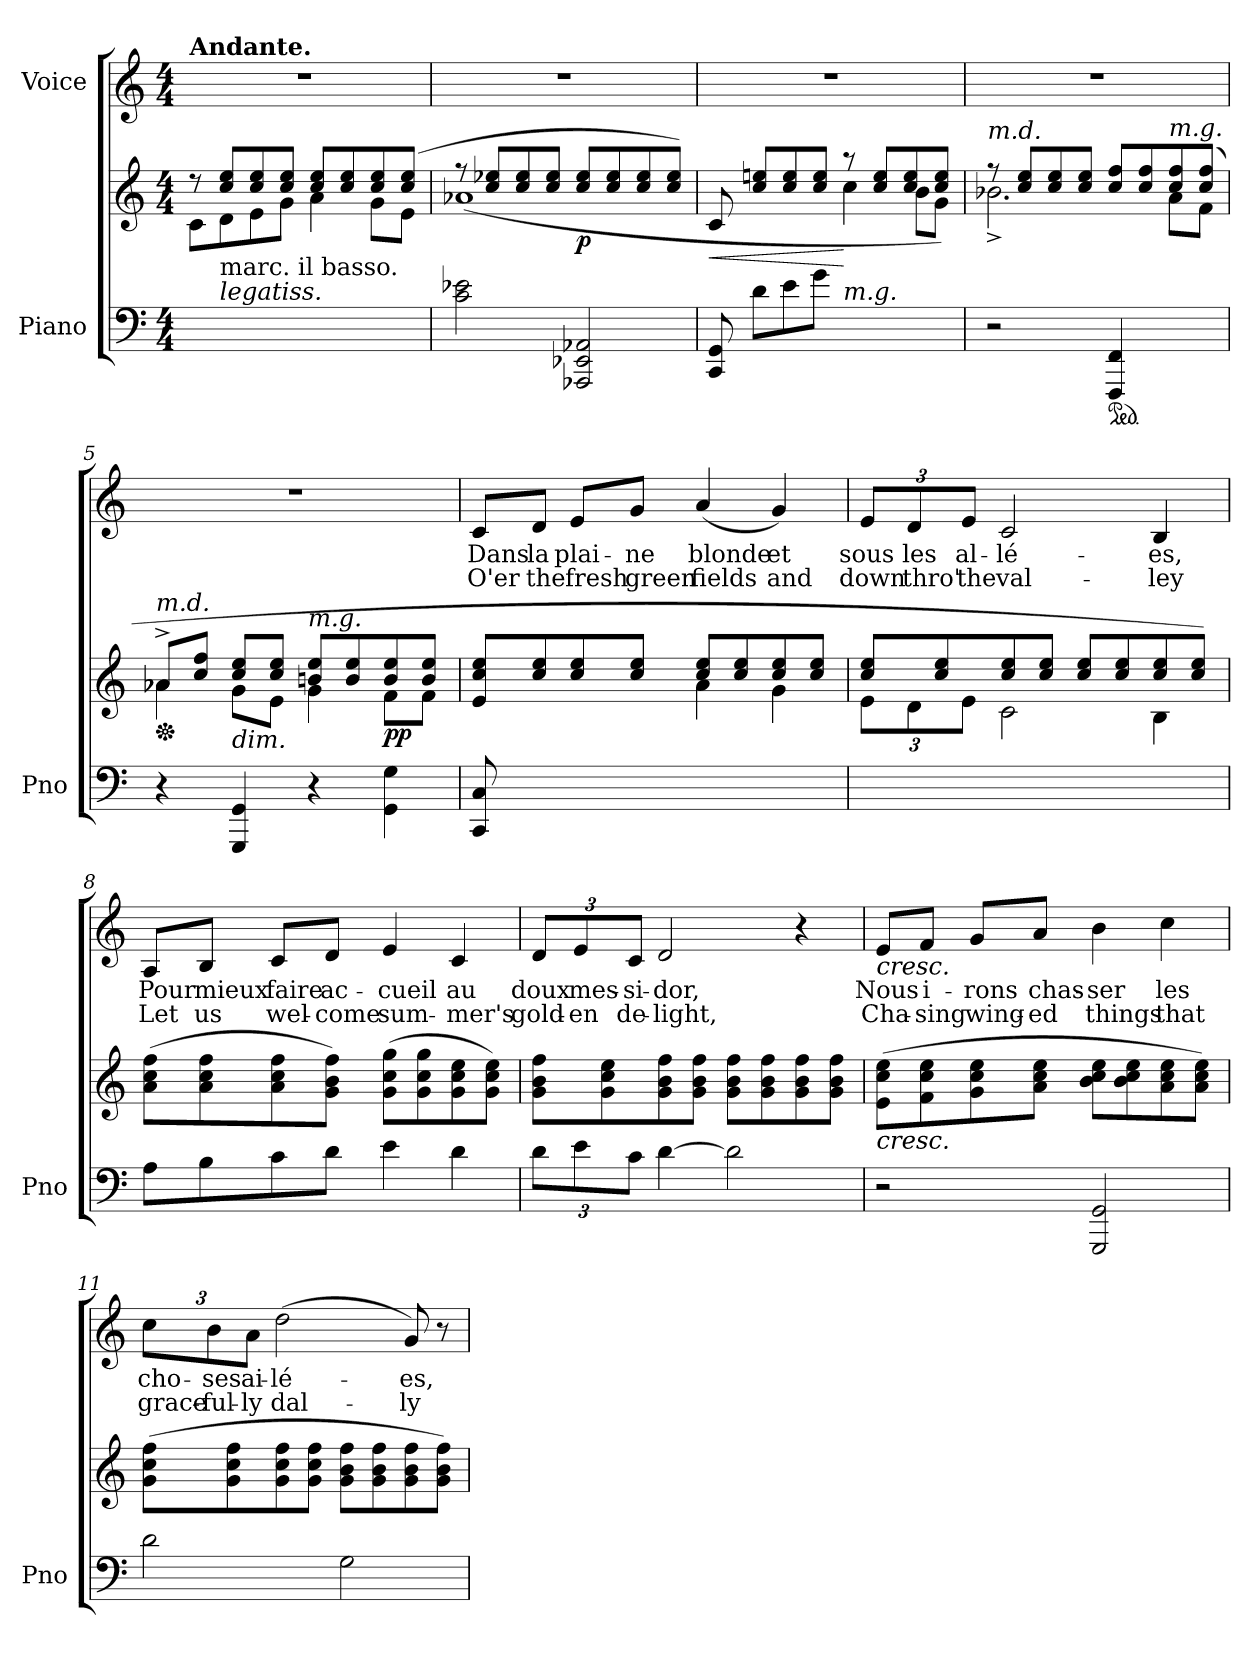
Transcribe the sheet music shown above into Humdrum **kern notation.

**kern	**kern	**dynam	**kern	**text	**text	**dynam
*part2	*part2	*part2	*part1	*part1	*part1	*part1
*staff3	*staff2	*staff2/3	*staff1	*staff1	*staff1	*staff1
*I"Piano	*	*	*I"Voice	*	*	*
*I'Pno	*	*	*	*	*	*
*clefF4	*clefG2	*	*clefG2	*	*	*
*k[]	*k[]	*	*k[]	*	*	*
*M4/4	*M4/4	*	*M4/4	*	*	*
=1	=1	=1	=1	=1	=1	=1
*	*^	*	*	*	*	*
!	!	!	!	!LO:TX:a:B:t=Andante.	!	!	!
8ryy	8r	(8c\L	.	1r	.	.	.
!LO:TX:i:t=legatiss.	!	!	!	!	!	!	!
!LO:TX:t=marc. il basso.	!	!	!	!	!	!	!
2..ryy	8cc/ 8ee/L	8d\	.	.	.	.	.
.	8cc/ 8ee/	8e\	.	.	.	.	.
.	8cc/ 8ee/J	8g\J	.	.	.	.	.
.	8cc/ 8ee/L	4a\	.	.	.	.	.
.	8cc/ 8ee/	.	.	.	.	.	.
.	8cc/ 8ee/	8g\L	.	.	.	.	.
.	(8cc/ 8ee/J	8e\J	.	.	.	.	.
=2	=2	=2	=2	=2	=2	=2	=2
2c\ 2e-X\	8r	(1a-X	.	1r	.	.	.
.	8cc/ 8ee-X/L	.	.	.	.	.	.
.	8cc/ 8ee-/	.	.	.	.	.	.
.	8cc/ 8ee-/J	.	.	.	.	.	.
!	!	!	!LO:DY:b	!	!	!	!
2AAA-X/ 2EE-X/ 2AA-X/	8cc/ 8ee-/L	.	p	.	.	.	.
.	8cc/ 8ee-/	.	.	.	.	.	.
.	8cc/ 8ee-/	.	.	.	.	.	.
.	8cc/ 8ee-/J)	.	.	.	.	.	.
=3	=3	=3	=3	=3	=3	=3	=3
!	!	!	!LO:HP:b	!	!	!	!
8CC/ 8GG/	8c/	2ryy	<	1r	.	.	.
8d\L	8cc/ 8een/L	.	.	.	.	.	.
8e\	8cc/ 8ee/	.	.	.	.	.	.
8g\J	8cc/ 8ee/J	.	.	.	.	.	.
!LO:TX:i:t=m.g.	!	!	!	!	!	!	!
2ryy	8r	4cc\	[	.	.	.	.
.	8cc/ 8ee/L	.	.	.	.	.	.
.	8cc/ 8ee/	8b\L	.	.	.	.	.
.	8cc/ 8ee/J)	8g\J	.	.	.	.	.
=4	=4	=4	=4	=4	=4	=4	=4
*	*	*^	*	*	*	*	*
!	!LO:TX:i:t=m.d.	!	!	!	!	!	!	!
2r	8r	(2.b-X^\	2.ryy	.	1r	.	.	.
.	8cc/ 8ee/L	.	.	.	.	.	.	.
.	8cc/ 8ee/	.	.	.	.	.	.	.
.	8cc/ 8ee/J	.	.	.	.	.	.	.
*ped	*	*	*	*	*	*	*	*
4FFF/ 4FF/	8cc/ 8ff/L	.	.	.	.	.	.	.
.	8cc/ 8ff/	.	.	.	.	.	.	.
!	!LO:TX:i:t=m.g.	!	!	!	!	!	!	!
4ryy	8cc/ 8ff/	4ryy	8a\L	.	.	.	.	.
.	(8cc/ 8ff/J	.	8f\J	.	.	.	.	.
*	*v	*v	*v	*	*	*	*	*
=5	=5	=5	=5	=5	=5	=5
*	*Xped	*	*	*	*	*
*	*^	*	*	*	*	*
*	*	*^	*	*	*	*	*
!	!LO:TX:i:t=m.d.	!	!	!	!	!	!	!
*	*	*v	*v	*	*	*	*	*
4r	8a-X^</L	4a-\	.	1r	.	.	.
.	8cc/ 8ff/J	.	.	.	.	.	.
!	!LO:TX:b:i:t=dim.	!	!	!	!	!	!
4GGG/ 4GG/	8cc/ 8ee/L	8g\L	.	.	.	.	.
.	8cc/ 8ee/J	8e\J	.	.	.	.	.
!	!LO:TX:i:t=m.g.	!	!	!	!	!	!
4r	8bn/ 8ee/L	4g\	.	.	.	.	.
.	8b/ 8ee/	.	.	.	.	.	.
!	!	!	!LO:DY:b	!	!	!	!
4GG\ 4G\	8b/ 8ee/	8f\L	pp	.	.	.	.
.	8b/ 8ee/J	8f\J	.	.	.	.	.
=6	=6	=6	=6	=6	=6	=6	=6
!	!	!	!	!	!	!	!LO:DY:b
!	!	!	!	!	!	!	!LO:DY:n=1:b
8CC/ 8C/L	8e/ 8cc/ 8ee/L	8ryy	.	8c/L	Dans	O'er	p other-dynamics
2..ryy	8cc/ 8ee/	8d\	.	8d/J	la	the	.
.	8cc/ 8ee/	8e\	.	8e/L	plai-	fresh	.
.	8cc/ 8ee/J	8g\J	.	8g/J	-ne	green	.
.	8cc/ 8ee/L	4a\	.	(4a/	blonde	fields	.
.	8cc/ 8ee/	.	.	.	.	.	.
.	8cc/ 8ee/	4g\	.	4g/)	et	and	.
.	8cc/ 8ee/J	.	.	.	.	.	.
=7	=7	=7	=7	=7	=7	=7	=7
*	*	*Xbrackettup	*	*	*	*	*
1ryy	8cc/ 8ee/L	12e\L	.	12e/L	sous	down	.
.	.	12d\	.	12d/	les	thro'	.
.	8cc/ 8ee/	.	.	.	.	.	.
.	.	12e\J	.	12e/J	al-	the	.
.	8cc/ 8ee/	2c\	.	2c/	-lé-	val-	.
.	8cc/ 8ee/J	.	.	.	.	.	.
.	8cc/ 8ee/L	.	.	.	.	.	.
.	8cc/ 8ee/	.	.	.	.	.	.
.	8cc/ 8ee/	4B\	.	4B/	-es,	-ley	.
.	8cc/ 8ee/J)	.	.	.	.	.	.
*	*v	*v	*	*	*	*	*
=8	=8	=8	=8	=8	=8	=8
8A\L	(8a\ 8cc\ 8ff\L	.	8A/L	Pour	Let	.
8B\	8a\ 8cc\ 8ff\	.	8B/J	mieux	us	.
8c\	8a\ 8cc\ 8ff\	.	8c/L	faire	wel-	.
8d\J	8g\ 8b\ 8ff\J)	.	8d/J	ac-	-come	.
4e\	(8g\ 8cc\ 8gg\L	.	4e/	-cueil	sum-	.
.	8g\ 8cc\ 8gg\	.	.	.	.	.
4d\	8g\ 8cc\ 8ee\	.	4c/	au	-mer's	.
.	8g\ 8cc\ 8ee\J)	.	.	.	.	.
=9	=9	=9	=9	=9	=9	=9
*Xbrackettup	*	*	*	*	*	*
12d\L	8g\ 8b\ 8ff\L	.	12d/L	doux	gold-	.
12e\	.	.	12e/	mes-	-en	.
.	8g\ 8cc\ 8ee\	.	.	.	.	.
12c\J	.	.	12c/J	-si-	de-	.
[4d\	8g\ 8b\ 8ff\	.	2d/	-dor,	-light,	.
.	8g\ 8b\ 8ff\J	.	.	.	.	.
2d\]	8g\ 8b\ 8ff\L	.	.	.	.	.
.	8g\ 8b\ 8ff\	.	.	.	.	.
.	8g\ 8b\ 8ff\	.	4r	.	.	.
.	8g\ 8b\ 8ff\J	.	.	.	.	.
=10	=10	=10	=10	=10	=10	=10
!	!	!	!LO:TX:b:i:t=cresc.	!	!	!
!	!LO:TX:b:i:t=cresc.	!	!	!	!	!
2r	(8e\ 8cc\ 8ee\L	.	8e/L	Nous	Cha-	.
.	8f\ 8cc\ 8ee\	.	8f/J	i-	-sing	.
.	8g\ 8cc\ 8ee\	.	8g/L	-rons	wing-	.
.	8a\ 8cc\ 8ee\J	.	8a/J	chas-	-ed	.
2GGG/ 2GG/	8b\ 8cc\ 8ee\L	.	4b\	-ser	things	.
.	8b\ 8cc\ 8ee\	.	.	.	.	.
.	8a\ 8cc\ 8ee\	.	4cc\	les	that	.
.	8a\ 8cc\ 8ee\J)	.	.	.	.	.
=11	=11	=11	=11	=11	=11	=11
2d\	(8g\ 8cc\ 8ff\L	.	12cc\L	cho-	grace-	.
.	.	.	12b\	-ses	-ful-	.
.	8g\ 8cc\ 8ff\	.	.	.	.	.
.	.	.	12a\J	ai-	-ly	.
.	8g\ 8cc\ 8ff\	.	(2dd\	lé-	dal-	.
.	8g\ 8cc\ 8ff\J	.	.	.	.	.
2G\	8g\ 8b\ 8ff\L	.	.	.	.	.
.	8g\ 8b\ 8ff\	.	.	.	.	.
.	8g\ 8b\ 8ff\	.	8g/)	-es,	-ly	.
.	8g\ 8b\ 8ff\J)	.	8r	.	.	.
=	=	=	=	=	=	=
*-	*-	*-	*-	*-	*-	*-
